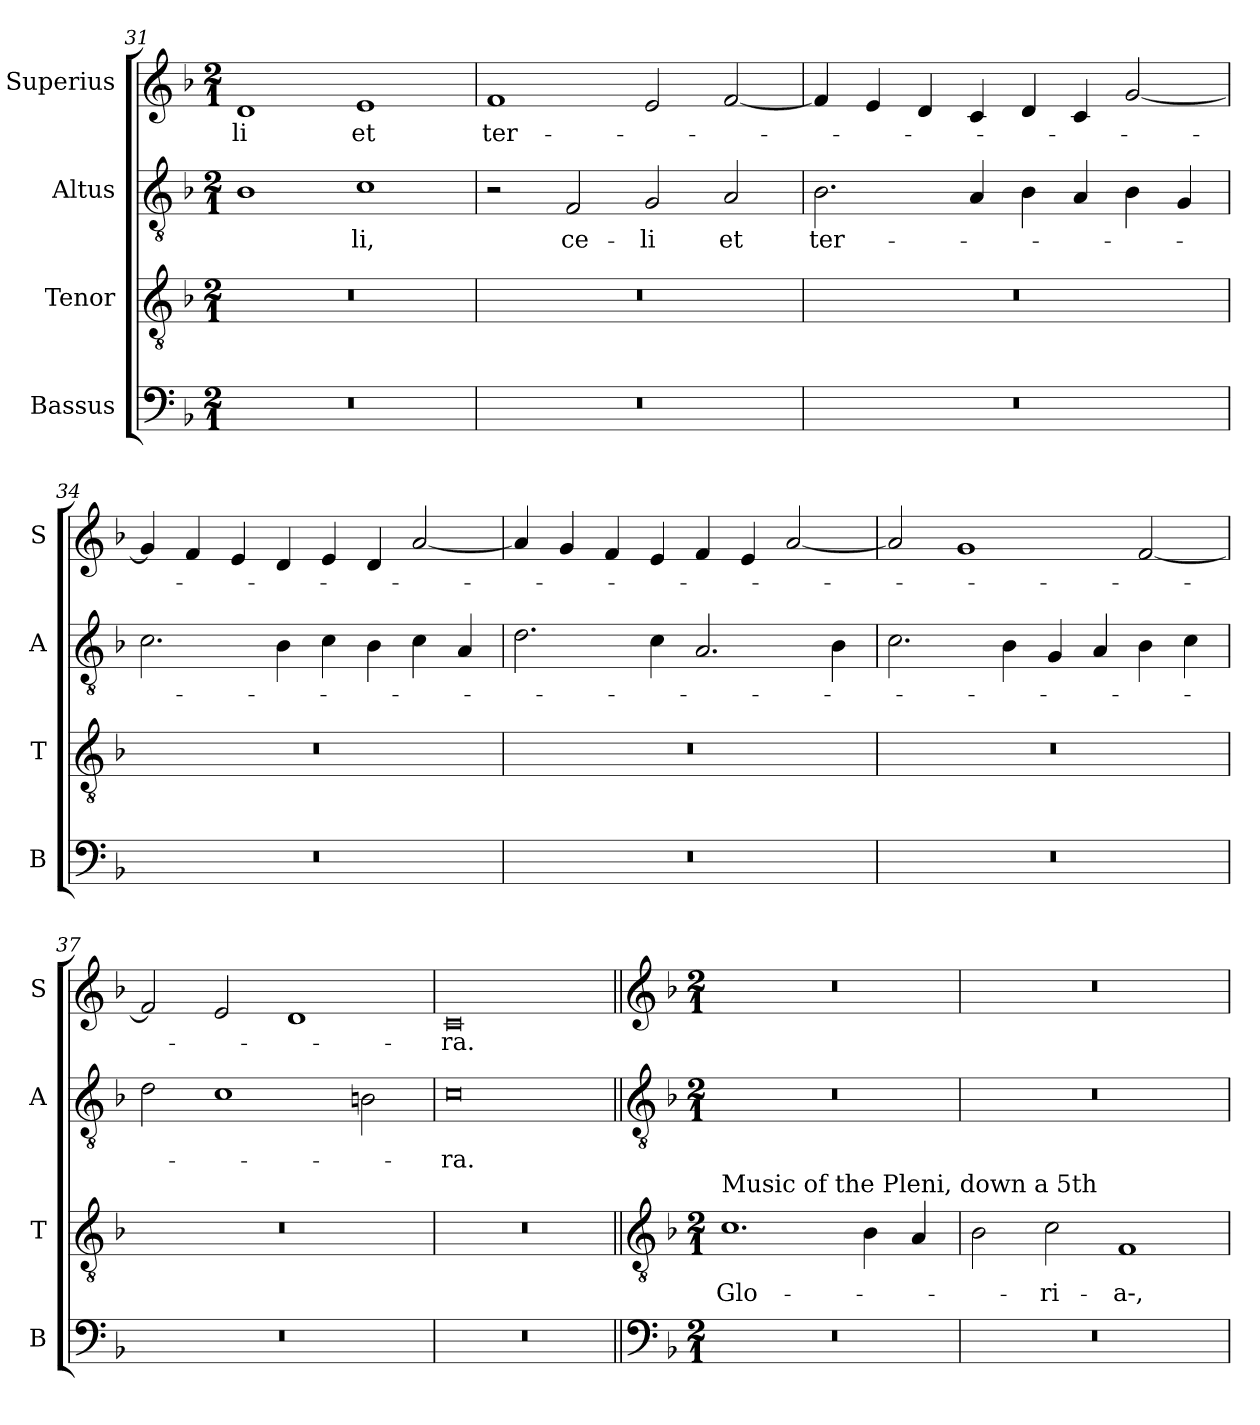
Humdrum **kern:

**kern	**kern	**text	**kern	**text	**kern	**text
*part4	*part3	*part3	*part2	*part2	*part1	*part1
*staff4	*staff3	*staff3	*staff2	*staff2	*staff1	*staff1
*I"Bassus	*I"Tenor	*	*I"Altus	*	*I"Superius	*
*I'B	*I'T	*	*I'A	*	*I'S	*
*clefF4	*clefGv2	*	*clefGv2	*	*clefG2	*
*k[b-]	*k[b-]	*	*k[b-]	*	*k[b-]	*
*M2/1	*M2/1	*	*M2/1	*	*M2/1	*
=31	=31	=31	=31	=31	=31	=31
0r	0r	.	1B-	.	1d	-li
.	.	.	1c	-li,	1e	et
=32	=32	=32	=32	=32	=32	=32
0r	0r	.	2r	.	1f	ter-
.	.	.	2F/	ce-	.	.
.	.	.	2G/	-li	2e/	.
.	.	.	2A/	et	[2f/	.
=33	=33	=33	=33	=33	=33	=33
0r	0r	.	2.B-\	ter-	4f/]	.
.	.	.	.	.	4e/	.
.	.	.	.	.	4d/	.
.	.	.	4A/	.	4c/	.
.	.	.	4B-\	.	4d/	.
.	.	.	4A/	.	4c/	.
.	.	.	4B-\	.	[2g/	.
.	.	.	4G/	.	.	.
=34	=34	=34	=34	=34	=34	=34
0r	0r	.	2.c\	.	4g/]	.
.	.	.	.	.	4f/	.
.	.	.	.	.	4e/	.
.	.	.	4B-\	.	4d/	.
.	.	.	4c\	.	4e/	.
.	.	.	4B-\	.	4d/	.
.	.	.	4c\	.	[2a/	.
.	.	.	4A/	.	.	.
=35	=35	=35	=35	=35	=35	=35
0r	0r	.	2.d\	.	4a/]	.
.	.	.	.	.	4g/	.
.	.	.	.	.	4f/	.
.	.	.	4c\	.	4e/	.
.	.	.	2.A/	.	4f/	.
.	.	.	.	.	4e/	.
.	.	.	.	.	[2a/	.
.	.	.	4B-\	.	.	.
=36	=36	=36	=36	=36	=36	=36
0r	0r	.	2.c\	.	2a/]	.
.	.	.	.	.	1g	.
.	.	.	4B-\	.	.	.
.	.	.	4G/	.	.	.
.	.	.	4A/	.	.	.
.	.	.	4B-\	.	[2f/	.
.	.	.	4c\	.	.	.
=37	=37	=37	=37	=37	=37	=37
0r	0r	.	2d\	.	2f/]	.
.	.	.	1c	.	2e/	.
.	.	.	.	.	1d	.
.	.	.	2Bn\	.	.	.
=38	=38	=38	=38	=38	=38	=38
0r	0r	.	0c	-ra.	0c	-ra.
!!LO:LB:g=z
=39||	=39||	=39||	=39||	=39||	=39||	=39||
*clefF4	*clefGv2	*	*clefGv2	*	*clefG2	*
*k[b-]	*k[b-]	*	*k[b-]	*	*k[b-]	*
*M2/1	*M2/1	*	*M2/1	*	*M2/1	*
!	!LO:TX:a:t=Music of the Pleni, down a 5th	!	!	!	!	!
0r	1.c	Glo-	0r	.	0r	.
.	4B-\	.	.	.	.	.
.	4A/	.	.	.	.	.
=40	=40	=40	=40	=40	=40	=40
0r	2B-\	.	0r	.	0r	.
.	2c\	-ri-	.	.	.	.
.	1F	a-,	.	.	.	.
=	=	=	=	=	=	=
*-	*-	*-	*-	*-	*-	*-
